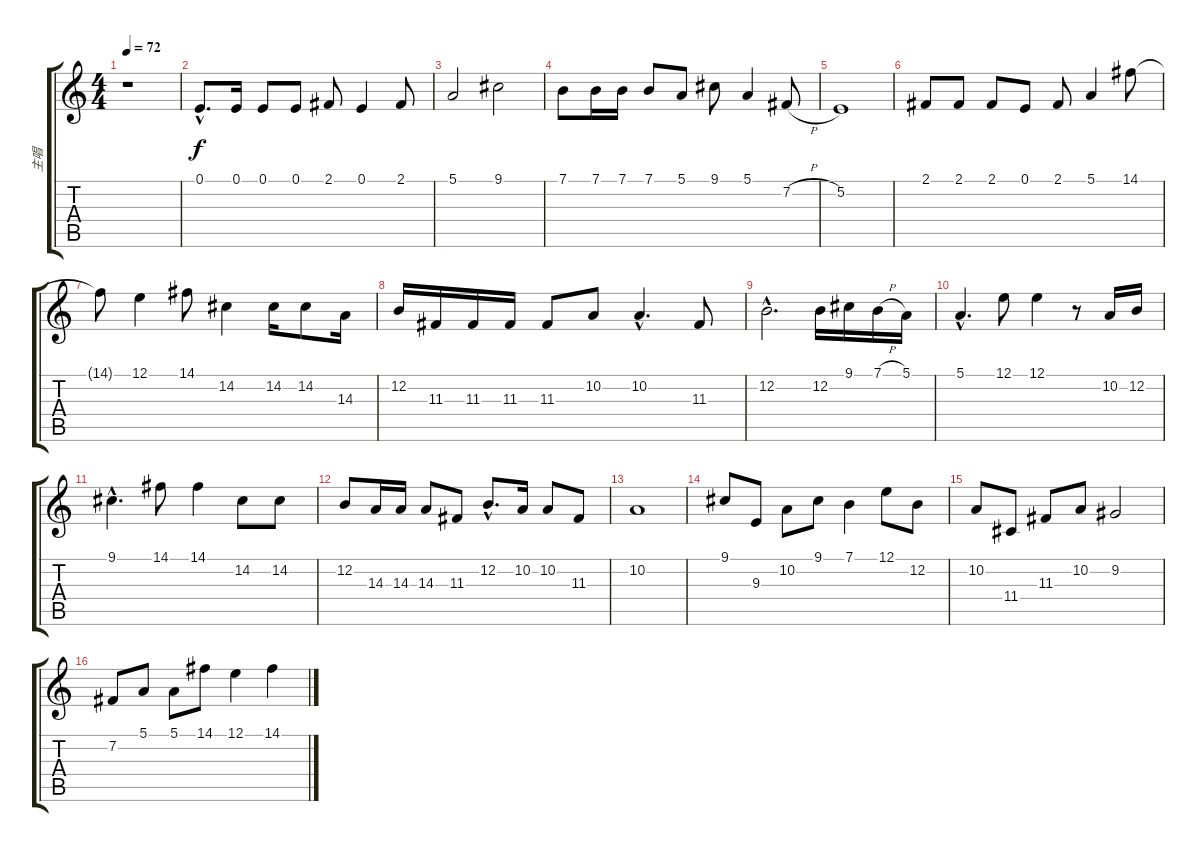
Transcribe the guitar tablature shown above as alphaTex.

\track ("主唱" "主唱") {instrument violin}
\staff {score tabs}
\tuning (E4 B3 G3 D3 A2 E2) {hide}
\ts (4 4)
\tempo 72
\clef g2
\ks c
r.1{dy f} |
0.1{hac}.8{d} 0.1.16 0.1.8 0.1.8 2.1.8 0.1.4 2.1.8 |
5.1.2 9.1.2 |
7.1.8 7.1.16 7.1.16 7.1.8 5.1.8 9.1.8 5.1.4 7.2{h}.8 |
5.2.1 |
2.1.8 2.1.8 2.1.8 0.1.8 2.1.8 5.1.4 14.1.8 |
14.1{t}.8 12.1.4 14.1.8 14.2.4 14.2.16 14.2.8 14.3.16 |
12.2.16 11.3.16 11.3.16 11.3.16 11.3.8 10.2.8 10.2{hac}.4{d} 11.3.8 |
12.2{hac}.2{d} 12.2.16 9.1.16 7.1{h}.16 5.1.16 |
5.1{hac}.4{d} 12.1.8 12.1.4 r.8 10.2.16 12.2.16 |
9.1{hac}.4{d} 14.1.8 14.1.4 14.2.8 14.2.8 |
12.2.8 14.3.16 14.3.16 14.3.8 11.3.8 12.2{hac}.8{d} 10.2.16 10.2.8 11.3.8 |
10.2.1 |
9.1.8 9.3.8 10.2.8 9.1.8 7.1.4 12.1.8 12.2.8 |
10.2.8 11.4.8 11.3.8 10.2.8 9.2.2 |
7.2.8 5.1.8 5.1.8 14.1.8 12.1.4 14.1.4
